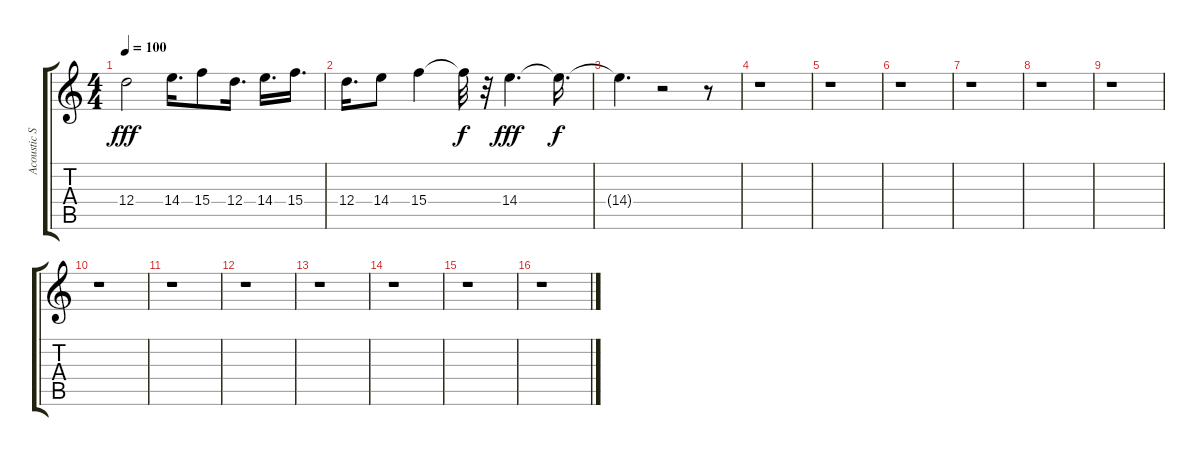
\track ("Acoustic Steel (right)" "Acoustic S") {instrument acousticguitarsteel}
\staff {score tabs}
\tuning (E4 B3 G3 D3 A2 E2) {hide}
\ts (4 4)
\tempo 100
\clef g2
\ks c
12.4.2{dy fff} 14.4.16{d} 15.4.8 12.4.16{d} 14.4.16{d} 15.4.16{d} |
12.4.16{d} 14.4.8 15.4.4 15.4{t}.32{dy f} r.32 14.4.4{d dy fff} 14.4{t}.16{d dy f} |
14.4{t}.4{d} r.2 r.8 |
r.1 |
r.1 |
r.1 |
r.1 |
r.1 |
r.1 |
r.1 |
r.1 |
r.1 |
r.1 |
r.1 |
r.1 |
r.1
